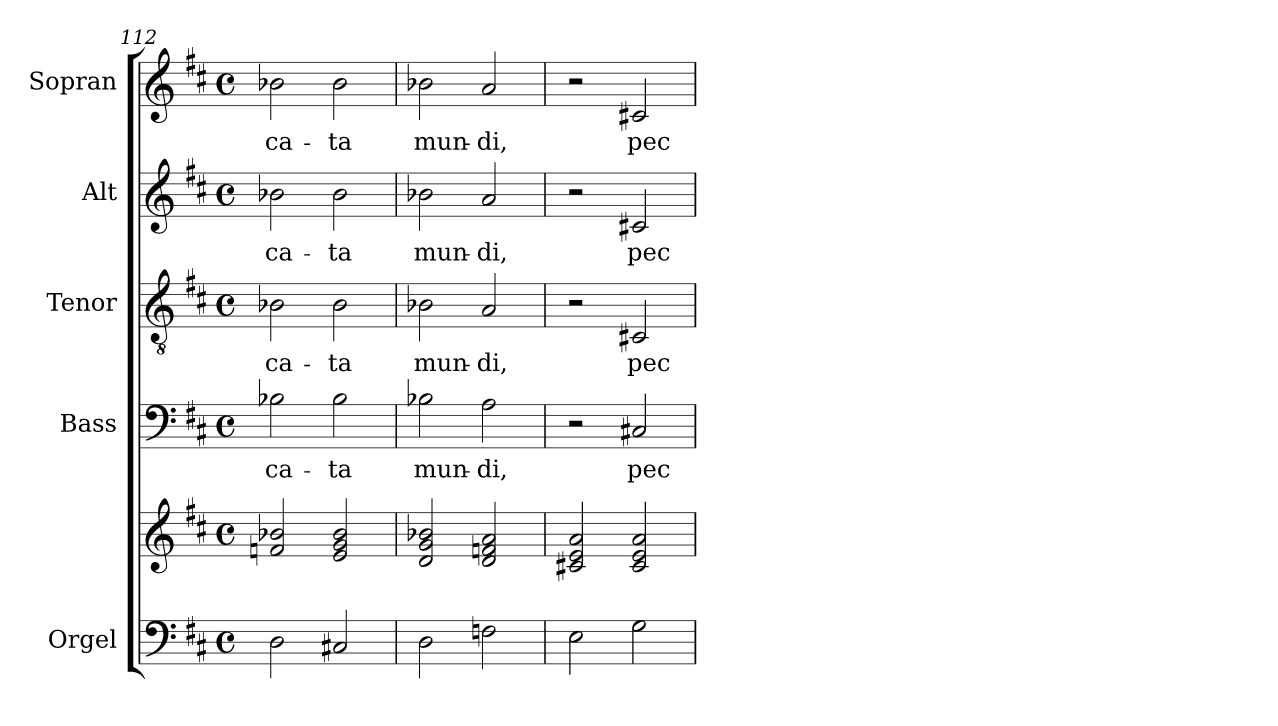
**kern	**kern	**kern	**text	**kern	**text	**kern	**text	**kern	**text
*part5	*part5	*part4	*part4	*part3	*part3	*part2	*part2	*part1	*part1
*staff6	*staff5	*staff4	*staff4	*staff3	*staff3	*staff2	*staff2	*staff1	*staff1
*I"Orgel	*	*I"Bass	*	*I"Tenor	*	*I"Alt	*	*I"Sopran	*
*I'Org.	*	*I'B.	*	*I'T.	*	*I'A.	*	*I'S.	*
*clefF4	*clefG2	*clefF4	*	*clefGv2	*	*clefG2	*	*clefG2	*
*k[f#c#]	*k[f#c#]	*k[f#c#]	*	*k[f#c#]	*	*k[f#c#]	*	*k[f#c#]	*
*D:	*D:	*D:	*	*D:	*	*D:	*	*D:	*
*M4/4	*M4/4	*M4/4	*	*M4/4	*	*M4/4	*	*M4/4	*
*met(c)	*met(c)	*met(c)	*	*met(c)	*	*met(c)	*	*met(c)	*
=112	=112	=112	=112	=112	=112	=112	=112	=112	=112
!	!	!	!LO:LY:b	!	!LO:LY:b	!	!LO:LY:b	!	!LO:LY:b
2D\	2fn/ 2b-X/	2B-X\	-ca-	2B-X\	-ca-	2b-X\	-ca-	2b-X\	-ca-
!	!	!	!LO:LY:b	!	!LO:LY:b	!	!LO:LY:b	!	!LO:LY:b
2C#X/	2e/ 2g/ 2b-/	2B-\	-ta	2B-\	-ta	2b-\	-ta	2b-\	-ta
!!LO:LB:g=z
=113	=113	=113	=113	=113	=113	=113	=113	=113	=113
!	!	!	!LO:LY:b	!	!LO:LY:b	!	!LO:LY:b	!	!LO:LY:b
2D\	2d/ 2g/ 2b-X/	2B-X\	mun-	2B-X\	mun-	2b-X\	mun-	2b-X\	mun-
!	!	!	!LO:LY:b	!	!LO:LY:b	!	!LO:LY:b	!	!LO:LY:b
2Fn\	2d/ 2fn/ 2a/	2A\	-di,	2A/	-di,	2a/	-di,	2a/	-di,
=114	=114	=114	=114	=114	=114	=114	=114	=114	=114
2E\	2c#X/ 2e/ 2a/	2r	.	2r	.	2r	.	2r	.
!	!	!	!LO:LY:b	!	!LO:LY:b	!	!LO:LY:b	!	!LO:LY:b
2G\	2c#/ 2e/ 2a/	2C#X/	pec-	2C#X/	pec-	2c#X/	pec-	2c#X/	pec-
=	=	=	=	=	=	=	=	=	=
*-	*-	*-	*-	*-	*-	*-	*-	*-	*-
